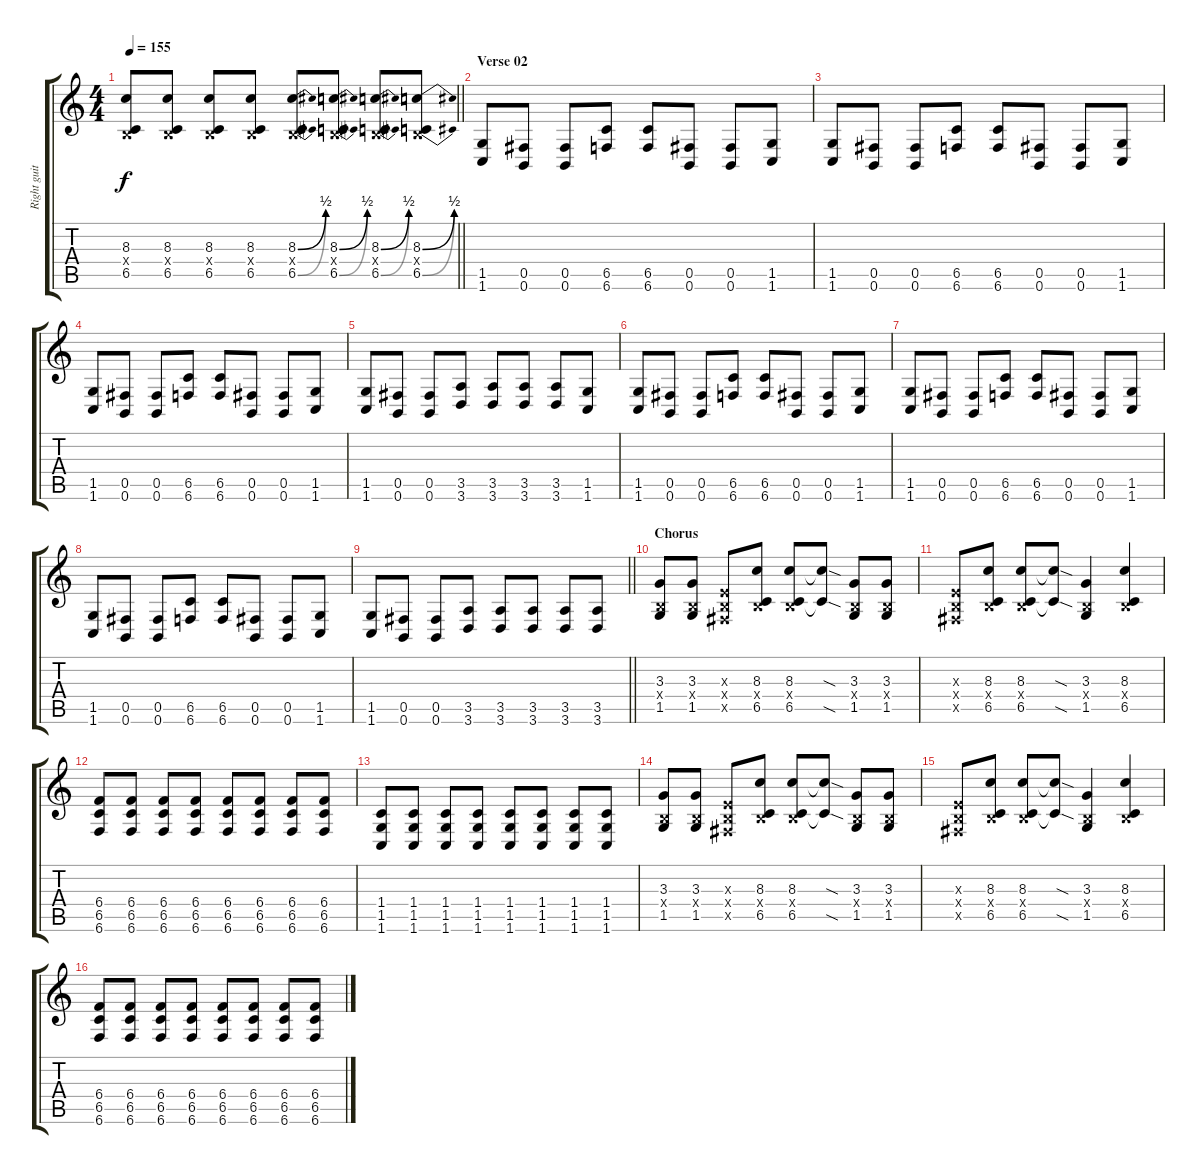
\track ("Right guitar" "Right guit") {instrument overdrivenguitar}
\staff {score tabs}
\tuning (Db4 Ab3 E3 B2 Gb2 B1) {hide}
\ts (4 4)
\tempo 155
\clef g2
\barLineRight lightlight
\ks c
(8.3 0.4{x} 6.5).8{dy f} (8.3 0.4{x} 6.5).8 (8.3 0.4{x} 6.5).8 (8.3 0.4{x} 6.5).8 (8.3{be (bend 0 0 60 2)} 0.4{x} 6.5{be (bend 0 0 60 2)}).8 (8.3{be (bend 0 0 60 2)} 0.4{x} 6.5{be (bend 0 0 60 2)}).8 (8.3{be (bend 0 0 60 2)} 0.4{x} 6.5{be (bend 0 0 60 2)}).8 (8.3{be (bend 0 0 60 2)} 0.4{x} 6.5{be (bend 0 0 60 2)}).8 |
\section ("" "Verse 02")
(1.5 1.6).8 (0.5 0.6).8 (0.5 0.6).8 (6.5 6.6).8 (6.5 6.6).8 (0.5 0.6).8 (0.5 0.6).8 (1.5 1.6).8 |
(1.5 1.6).8 (0.5 0.6).8 (0.5 0.6).8 (6.5 6.6).8 (6.5 6.6).8 (0.5 0.6).8 (0.5 0.6).8 (1.5 1.6).8 |
(1.5 1.6).8 (0.5 0.6).8 (0.5 0.6).8 (6.5 6.6).8 (6.5 6.6).8 (0.5 0.6).8 (0.5 0.6).8 (1.5 1.6).8 |
(1.5 1.6).8 (0.5 0.6).8 (0.5 0.6).8 (3.5 3.6).8 (3.5 3.6).8 (3.5 3.6).8 (3.5 3.6).8 (1.5 1.6).8 |
(1.5 1.6).8 (0.5 0.6).8 (0.5 0.6).8 (6.5 6.6).8 (6.5 6.6).8 (0.5 0.6).8 (0.5 0.6).8 (1.5 1.6).8 |
(1.5 1.6).8 (0.5 0.6).8 (0.5 0.6).8 (6.5 6.6).8 (6.5 6.6).8 (0.5 0.6).8 (0.5 0.6).8 (1.5 1.6).8 |
(1.5 1.6).8 (0.5 0.6).8 (0.5 0.6).8 (6.5 6.6).8 (6.5 6.6).8 (0.5 0.6).8 (0.5 0.6).8 (1.5 1.6).8 |
\barLineRight lightlight
(1.5 1.6).8 (0.5 0.6).8 (0.5 0.6).8 (3.5 3.6).8 (3.5 3.6).8 (3.5 3.6).8 (3.5 3.6).8 (3.5 3.6).8 |
\section ("" "Chorus")
(3.3 0.4{x} 1.5).8 (3.3 0.4{x} 1.5).8 (0.3{x} 0.4{x} 0.5{x}).8 (8.3 0.4{x} 6.5).8 (8.3 0.4{x} 6.5).8 (8.3{sod t} 6.5{sod t}).8 (3.3 0.4{x} 1.5).8 (3.3 0.4{x} 1.5).8 |
(0.3{x} 0.4{x} 0.5{x}).8 (8.3 0.4{x} 6.5).8 (8.3 0.4{x} 6.5).8 (8.3{sod t} 6.5{sod t}).8 (3.3 0.4{x} 1.5).4 (8.3 0.4{x} 6.5).4 |
(6.4 6.5 6.6).8 (6.4 6.5 6.6).8 (6.4 6.5 6.6).8 (6.4 6.5 6.6).8 (6.4 6.5 6.6).8 (6.4 6.5 6.6).8 (6.4 6.5 6.6).8 (6.4 6.5 6.6).8 |
(1.4 1.5 1.6).8 (1.4 1.5 1.6).8 (1.4 1.5 1.6).8 (1.4 1.5 1.6).8 (1.4 1.5 1.6).8 (1.4 1.5 1.6).8 (1.4 1.5 1.6).8 (1.4 1.5 1.6).8 |
(3.3 0.4{x} 1.5).8 (3.3 0.4{x} 1.5).8 (0.3{x} 0.4{x} 0.5{x}).8 (8.3 0.4{x} 6.5).8 (8.3 0.4{x} 6.5).8 (8.3{sod t} 6.5{sod t}).8 (3.3 0.4{x} 1.5).8 (3.3 0.4{x} 1.5).8 |
(0.3{x} 0.4{x} 0.5{x}).8 (8.3 0.4{x} 6.5).8 (8.3 0.4{x} 6.5).8 (8.3{sod t} 6.5{sod t}).8 (3.3 0.4{x} 1.5).4 (8.3 0.4{x} 6.5).4 |
(6.4 6.5 6.6).8 (6.4 6.5 6.6).8 (6.4 6.5 6.6).8 (6.4 6.5 6.6).8 (6.4 6.5 6.6).8 (6.4 6.5 6.6).8 (6.4 6.5 6.6).8 (6.4 6.5 6.6).8
